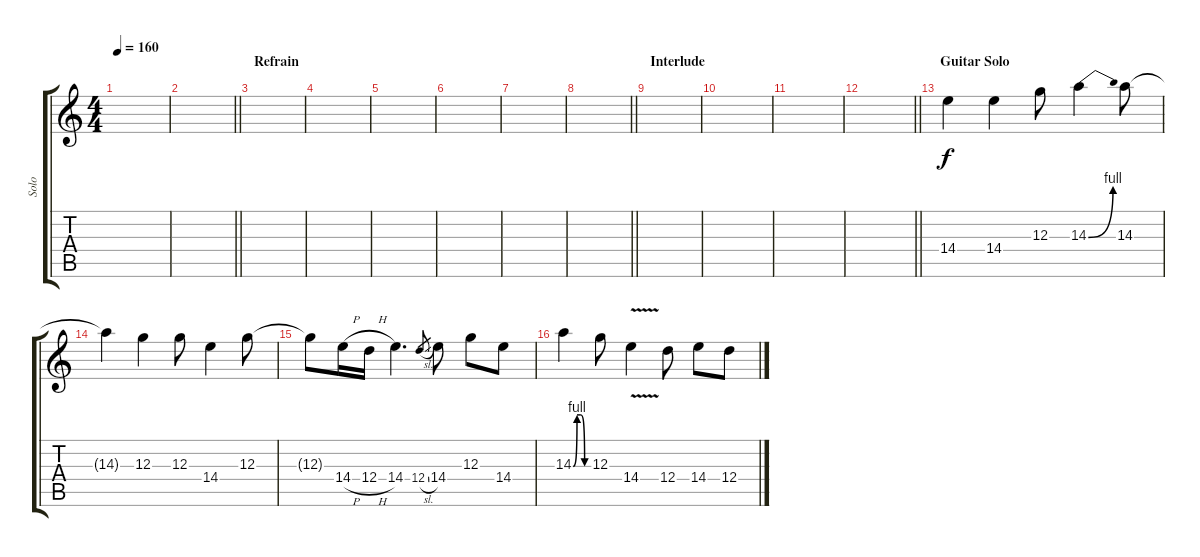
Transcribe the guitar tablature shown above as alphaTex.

\track ("Solo" "Solo") {instrument overdrivenguitar}
\staff {score tabs}
\tuning (E4 B3 G3 D3 A2 E2) {hide}
\ts (4 4)
\tempo 160
\clef g2
\ks c
|
\barLineRight lightlight
|
\section ("" "Refrain")
|
|
|
|
|
\barLineRight lightlight
|
\section ("" "Interlude")
|
|
|
\barLineRight lightlight
|
\section ("" "Guitar Solo")
14.4.4 14.4.4 12.3.8 14.3{be (bend 0 0 60 4)}.4 14.3.8 |
14.3{t}.4 12.3.4 12.3.8 14.4.4 12.3.8 |
12.3{t}.8 14.4{h}.16 12.4{h}.16 14.4.4{d} 12.4{sl}.8{gr} 14.4.8 12.3.8 14.4.8 |
14.3{be (custom 0 0 15 4 30 4 45 0 60 0)}.4 12.3.8 14.4{v}.4 12.4.8 14.4.8 12.4.8
